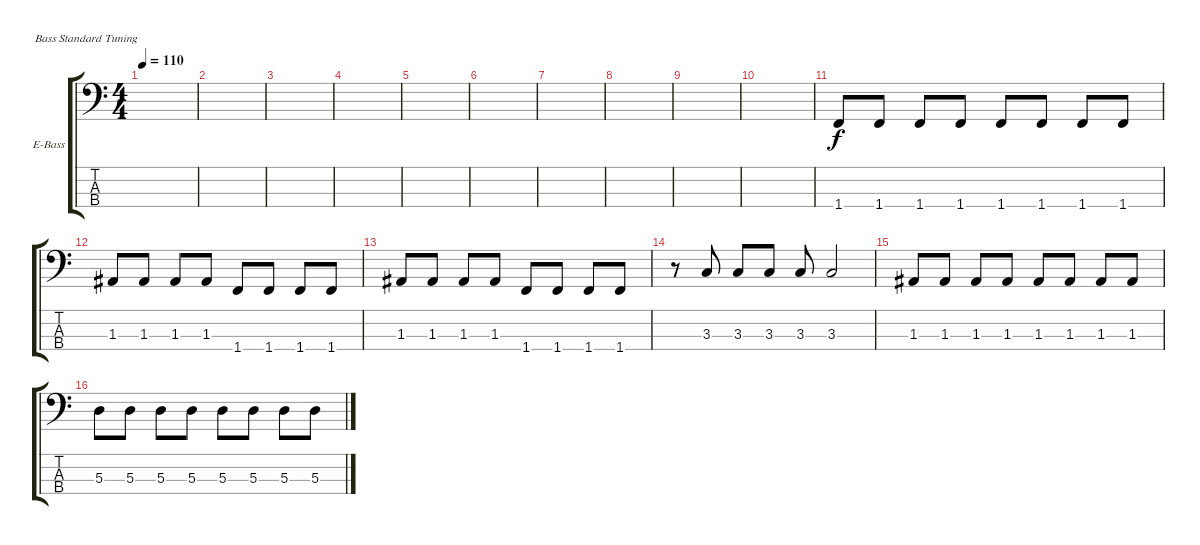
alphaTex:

\defaultSystemsLayout 4
\bracketExtendMode groupsimilarinstruments
\firstSystemTrackNameOrientation horizontal
\otherSystemsTrackNameOrientation horizontal
\track ("Hugh McDonald" "E-Bass") {instrument electricbassfinger}
\staff {score tabs}
\tuning (G2 D2 A1 E1)
\ts (4 4)
\tempo 110
\clef f4
\ks c
|
|
|
|
|
|
|
|
|
|
1.4.8 1.4.8 1.4.8 1.4.8 1.4.8 1.4.8 1.4.8 1.4.8 |
1.3.8 1.3.8 1.3.8 1.3.8 1.4.8 1.4.8 1.4.8 1.4.8 |
1.3.8 1.3.8 1.3.8 1.3.8 1.4.8 1.4.8 1.4.8 1.4.8 |
r.8 3.3.8 3.3.8 3.3.8 3.3.8 3.3.2 |
1.3.8 1.3.8 1.3.8 1.3.8 1.3.8 1.3.8 1.3.8 1.3.8 |
5.3.8 5.3.8 5.3.8 5.3.8 5.3.8 5.3.8 5.3.8 5.3.8
